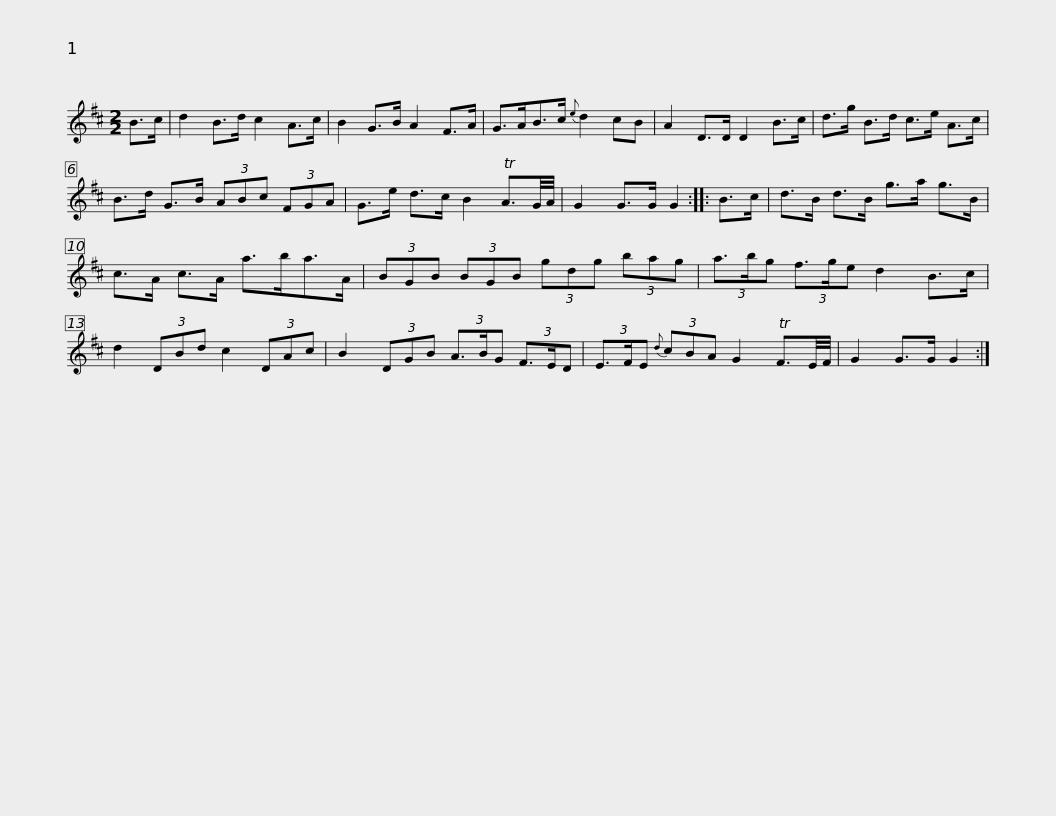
X:1
L:1/8
M:2/2
I:linebreak $
K:D
V:1 treble
V:1
 B>c | d2 B>d c2 A>c | B2 G>B A2 F>A | G>AB>c{e} d2 cB | A2 D>D D2 B>c | %5
 d>g B>d c>e A>c |$ B>d G>B (3ABc (3FGA | G>e d>c B2 TA3/2G/4A/4 | G2 G>G G2 :: B>c | %10
 d>B d>B g>a g>B |$ c>A c>A a>ba>A | (3BGB (3BGB (3gdg (3bag | (3a3/2b/g (3f3/2g/e d2 B>c | d2 (3DBd c2 (3DAc |$ %15
 B2 (3DGB (3A3/2B/G (3F3/2E/D | (3E3/2F/E{d} (3cBA G2 TF3/2E/4F/4 | G2 G>G G2 :| %18
